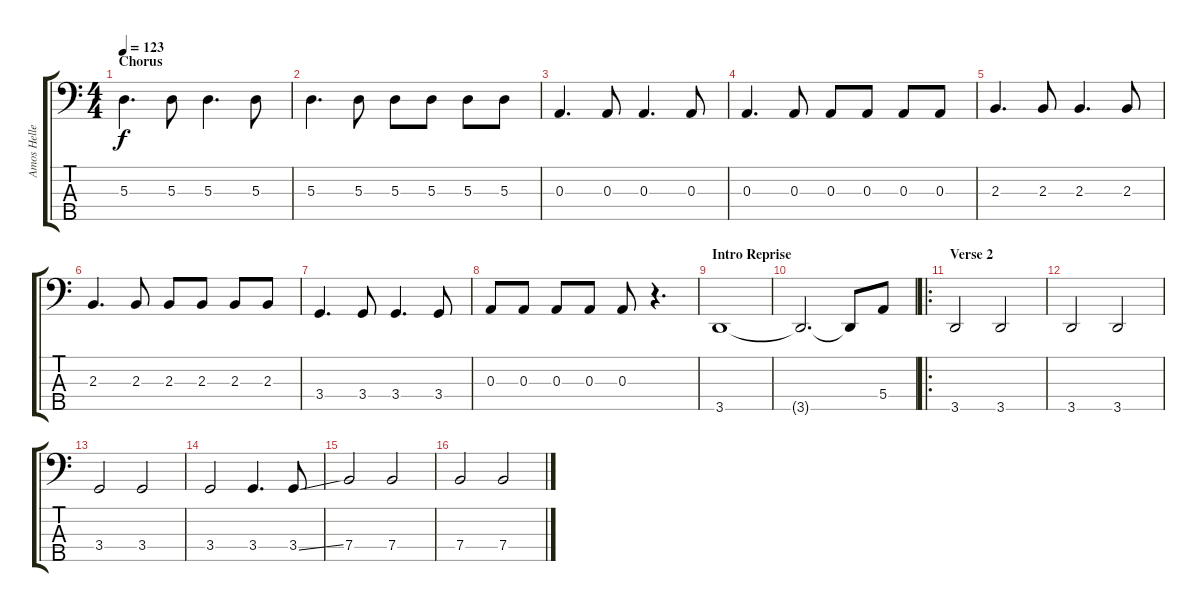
\track ("Amos Heller" "Amos Helle") {instrument electricbassfinger}
\staff {score tabs}
\tuning (G2 D2 A1 E1 B0) {hide}
\ts (4 4)
\section ("" "Chorus")
\tempo 123
\clef f4
\ks c
5.3.4{d dy f} 5.3.8 5.3.4{d} 5.3.8 |
5.3.4{d} 5.3.8 5.3.8 5.3.8 5.3.8 5.3.8 |
0.3.4{d} 0.3.8 0.3.4{d} 0.3.8 |
0.3.4{d} 0.3.8 0.3.8 0.3.8 0.3.8 0.3.8 |
2.3.4{d} 2.3.8 2.3.4{d} 2.3.8 |
2.3.4{d} 2.3.8 2.3.8 2.3.8 2.3.8 2.3.8 |
3.4.4{d} 3.4.8 3.4.4{d} 3.4.8 |
0.3.8 0.3.8 0.3.8 0.3.8 0.3.8 r.4{d} |
\section ("" "Intro Reprise")
3.5.1 |
3.5{t}.2{d} 3.5{t}.8 5.4.8 |
\ro
\section ("" "Verse 2")
3.5.2 3.5.2 |
3.5.2 3.5.2 |
3.4.2 3.4.2 |
3.4.2 3.4.4{d} 3.4{ss}.8 |
7.4.2 7.4.2 |
7.4.2 7.4.2
